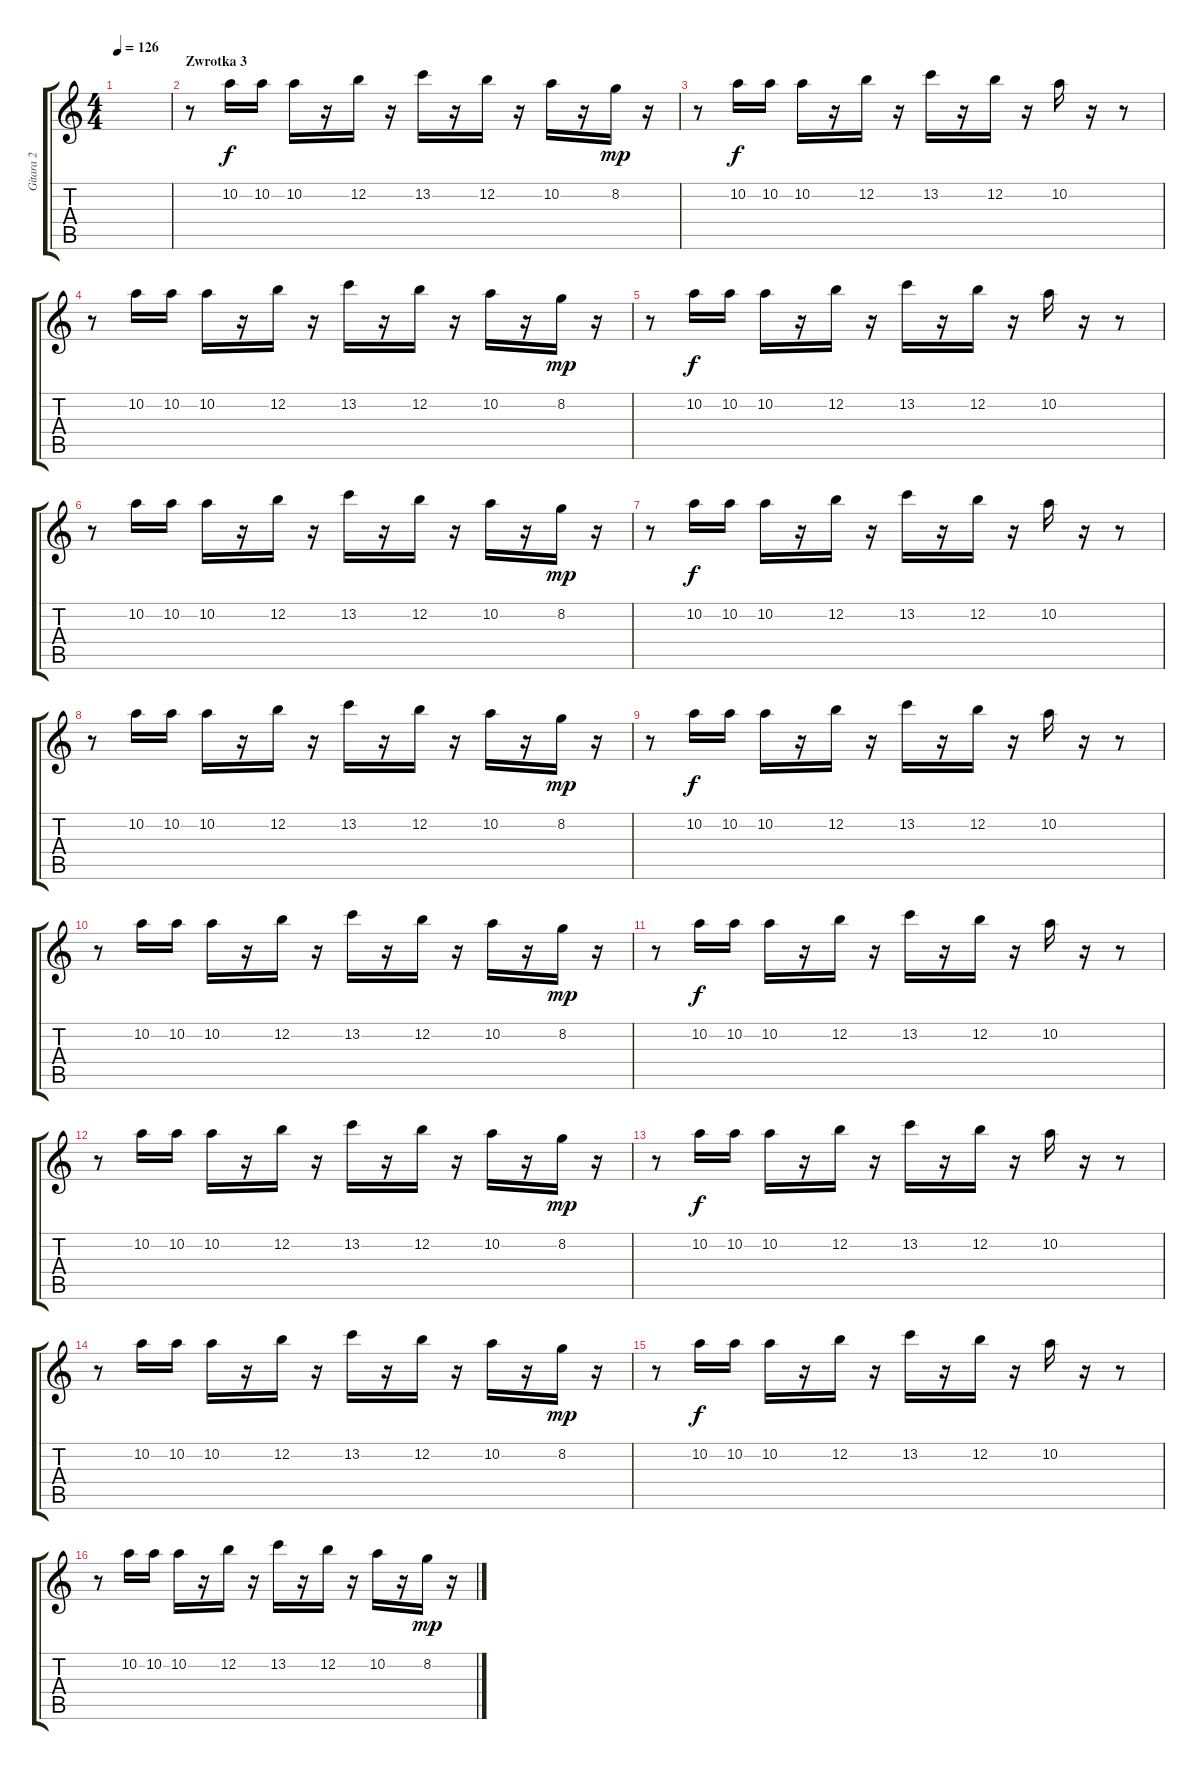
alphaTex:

\track ("Gitara 2" "Gitara 2") {instrument electricguitarjazz}
\staff {score tabs}
\tuning (E4 B3 G3 D3 A2 E2) {hide}
\ts (4 4)
\tempo 126
\clef g2
\ks c
|
\section ("" "Zwrotka 3")
r.8{volume 4} 10.2.16 10.2.16 10.2.16 r.16 12.2.16 r.16 13.2.16 r.16 12.2.16 r.16 10.2.16 r.16 8.2.16{dy mp} r.16 |
r.8 10.2.16{dy f} 10.2.16 10.2.16 r.16 12.2.16 r.16 13.2.16 r.16 12.2.16 r.16 10.2.16 r.16 r.8 |
r.8 10.2.16 10.2.16 10.2.16 r.16 12.2.16 r.16 13.2.16 r.16 12.2.16 r.16 10.2.16 r.16 8.2.16{dy mp} r.16 |
r.8 10.2.16{dy f} 10.2.16 10.2.16 r.16 12.2.16 r.16 13.2.16 r.16 12.2.16 r.16 10.2.16 r.16 r.8 |
r.8 10.2.16 10.2.16 10.2.16 r.16 12.2.16 r.16 13.2.16 r.16 12.2.16 r.16 10.2.16 r.16 8.2.16{dy mp} r.16 |
r.8 10.2.16{dy f} 10.2.16 10.2.16 r.16 12.2.16 r.16 13.2.16 r.16 12.2.16 r.16 10.2.16 r.16 r.8 |
r.8 10.2.16 10.2.16 10.2.16 r.16 12.2.16 r.16 13.2.16 r.16 12.2.16 r.16 10.2.16 r.16 8.2.16{dy mp} r.16 |
r.8 10.2.16{dy f} 10.2.16 10.2.16 r.16 12.2.16 r.16 13.2.16 r.16 12.2.16 r.16 10.2.16 r.16 r.8 |
r.8 10.2.16 10.2.16 10.2.16 r.16 12.2.16 r.16 13.2.16 r.16 12.2.16 r.16 10.2.16 r.16 8.2.16{dy mp} r.16 |
r.8 10.2.16{dy f} 10.2.16 10.2.16 r.16 12.2.16 r.16 13.2.16 r.16 12.2.16 r.16 10.2.16 r.16 r.8 |
r.8 10.2.16 10.2.16 10.2.16 r.16 12.2.16 r.16 13.2.16 r.16 12.2.16 r.16 10.2.16 r.16 8.2.16{dy mp} r.16 |
r.8 10.2.16{dy f} 10.2.16 10.2.16 r.16 12.2.16 r.16 13.2.16 r.16 12.2.16 r.16 10.2.16 r.16 r.8 |
r.8 10.2.16 10.2.16 10.2.16 r.16 12.2.16 r.16 13.2.16 r.16 12.2.16 r.16 10.2.16 r.16 8.2.16{dy mp} r.16 |
r.8 10.2.16{dy f} 10.2.16 10.2.16 r.16 12.2.16 r.16 13.2.16 r.16 12.2.16 r.16 10.2.16 r.16 r.8 |
r.8 10.2.16 10.2.16 10.2.16 r.16 12.2.16 r.16 13.2.16 r.16 12.2.16 r.16 10.2.16 r.16 8.2.16{dy mp} r.16
